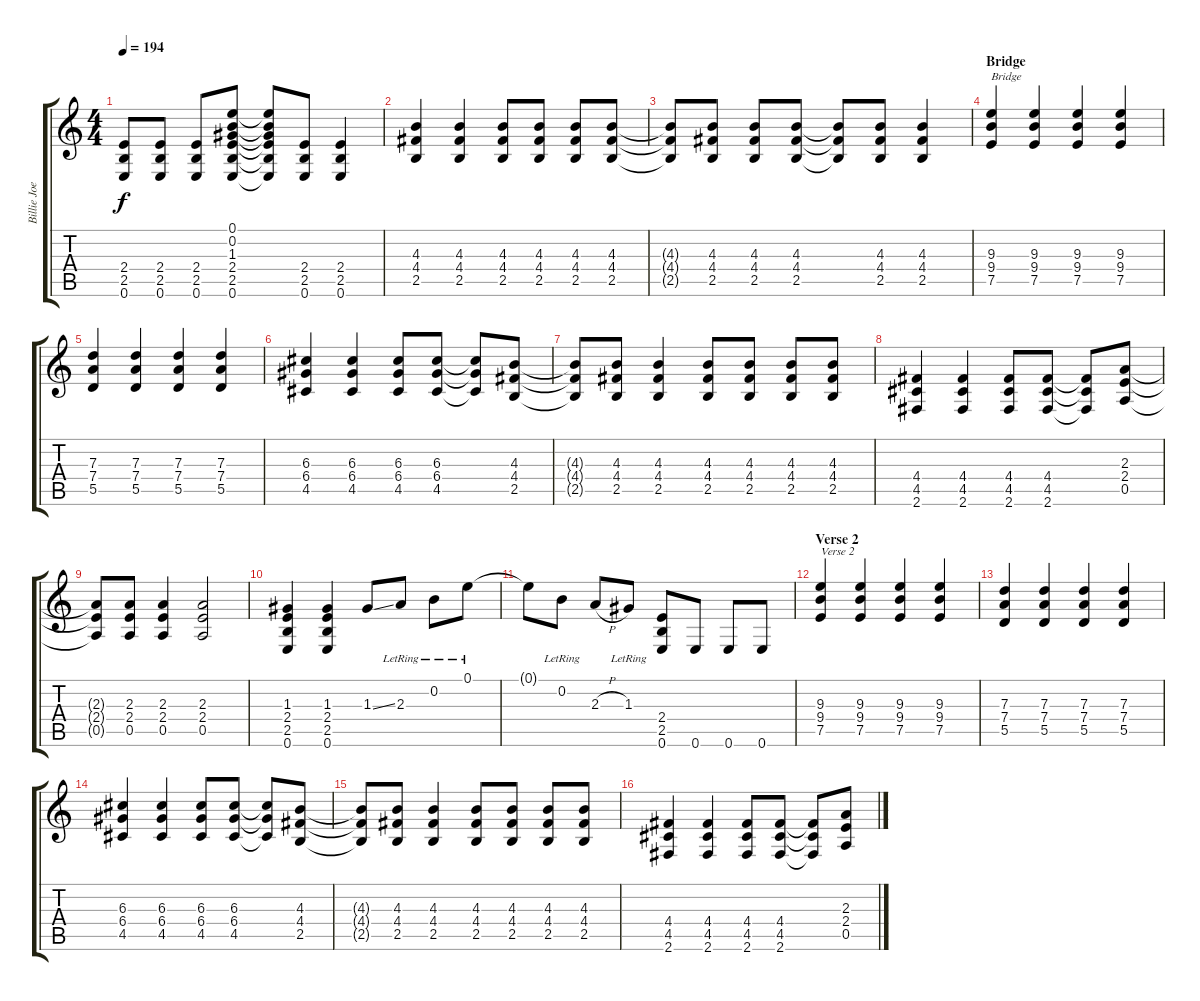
\track ("Billie Joe (Guitar)" "Billie Joe") {instrument distortionguitar}
\staff {score tabs}
\tuning (E4 B3 G3 D3 A2 E2) {hide}
\ts (4 4)
\tempo 194
\clef g2
\ks c
(2.4{t} 2.5{t} 0.6{t}).8{dy f} (2.4 2.5 0.6).8 (2.4 2.5 0.6).8 (0.1 0.2 1.3 2.4 2.5 0.6).8 (0.1{t} 0.2{t} 1.3{t} 2.4{t} 2.5{t} 0.6{t}).8 (2.4 2.5 0.6).8 (2.4 2.5 0.6).4 |
(4.3 4.4 2.5).4 (4.3 4.4 2.5).4 (4.3 4.4 2.5).8 (4.3 4.4 2.5).8 (4.3 4.4 2.5).8 (4.3 4.4 2.5).8 |
(4.3{t} 4.4{t} 2.5{t}).8 (4.3 4.4 2.5).8 (4.3 4.4 2.5).8 (4.3 4.4 2.5).8 (4.3{t} 4.4{t} 2.5{t}).8 (4.3 4.4 2.5).8 (4.3 4.4 2.5).4 |
\section ("" "Bridge")
(9.3 9.4 7.5).4{txt "Bridge"} (9.3 9.4 7.5).4 (9.3 9.4 7.5).4 (9.3 9.4 7.5).4 |
(7.3 7.4 5.5).4 (7.3 7.4 5.5).4 (7.3 7.4 5.5).4 (7.3 7.4 5.5).4 |
(6.3 6.4 4.5).4 (6.3 6.4 4.5).4 (6.3 6.4 4.5).8 (6.3 6.4 4.5).8 (6.3{t} 6.4{t} 4.5{t}).8 (4.3 4.4 2.5).8 |
(4.3{t} 4.4{t} 2.5{t}).8 (4.3 4.4 2.5).8 (4.3 4.4 2.5).4 (4.3 4.4 2.5).8 (4.3 4.4 2.5).8 (4.3 4.4 2.5).8 (4.3 4.4 2.5).8 |
(4.4 4.5 2.6).4 (4.4 4.5 2.6).4 (4.4 4.5 2.6).8 (4.4 4.5 2.6).8 (4.4{t} 4.5{t} 2.6{t}).8 (2.3 2.4 0.5).8 |
(2.3{t} 2.4{t} 0.5{t}).8 (2.3 2.4 0.5).8 (2.3 2.4 0.5).4 (2.3 2.4 0.5).2 |
(1.3 2.4 2.5 0.6).4 (1.3 2.4 2.5 0.6).4 1.3{ss}.8 2.3{lr}.8 0.2{lr}.8 0.1{lr}.8 |
0.1{t}.8 0.2{lr}.8 2.3{h}.8 1.3{lr}.8 (2.4 2.5 0.6).8 0.6.8 0.6.8 0.6.8 |
\section ("" "Verse 2")
(9.3 9.4 7.5).4{txt "Verse 2"} (9.3 9.4 7.5).4 (9.3 9.4 7.5).4 (9.3 9.4 7.5).4 |
(7.3 7.4 5.5).4 (7.3 7.4 5.5).4 (7.3 7.4 5.5).4 (7.3 7.4 5.5).4 |
(6.3 6.4 4.5).4 (6.3 6.4 4.5).4 (6.3 6.4 4.5).8 (6.3 6.4 4.5).8 (6.3{t} 6.4{t} 4.5{t}).8 (4.3 4.4 2.5).8 |
(4.3{t} 4.4{t} 2.5{t}).8 (4.3 4.4 2.5).8 (4.3 4.4 2.5).4 (4.3 4.4 2.5).8 (4.3 4.4 2.5).8 (4.3 4.4 2.5).8 (4.3 4.4 2.5).8 |
(4.4 4.5 2.6).4 (4.4 4.5 2.6).4 (4.4 4.5 2.6).8 (4.4 4.5 2.6).8 (4.4{t} 4.5{t} 2.6{t}).8 (2.3 2.4 0.5).8
